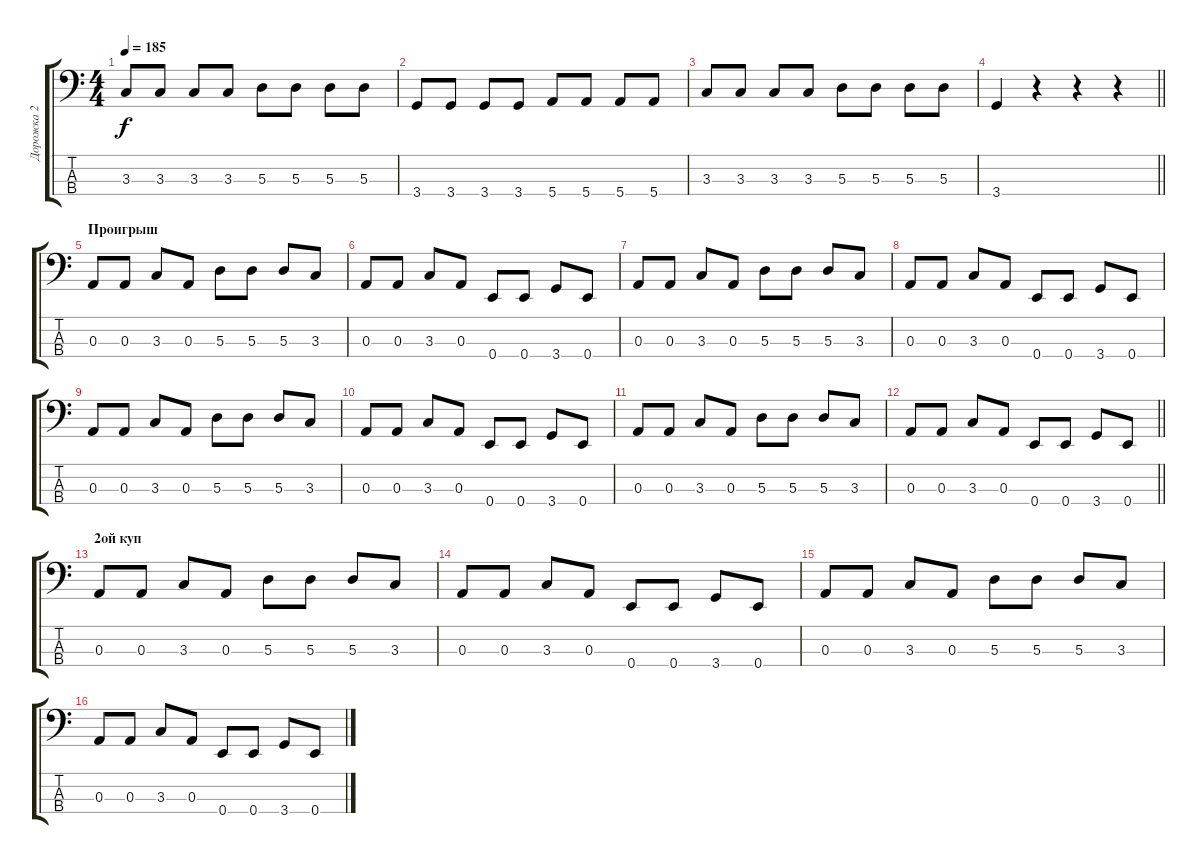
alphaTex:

\track ("Дорожка 2" "Дорожка 2") {instrument electricbasspick}
\staff {score tabs}
\tuning (G2 D2 A1 E1) {hide}
\ts (4 4)
\tempo 185
\clef f4
\ks c
3.3.8{dy f} 3.3.8 3.3.8 3.3.8 5.3.8 5.3.8 5.3.8 5.3.8 |
3.4.8 3.4.8 3.4.8 3.4.8 5.4.8 5.4.8 5.4.8 5.4.8 |
3.3.8 3.3.8 3.3.8 3.3.8 5.3.8 5.3.8 5.3.8 5.3.8 |
\barLineRight lightlight
3.4.4 r.4 r.4 r.4 |
\section ("" "Проигрыш")
0.3.8 0.3.8 3.3.8 0.3.8 5.3.8 5.3.8 5.3.8 3.3.8 |
0.3.8 0.3.8 3.3.8 0.3.8 0.4.8 0.4.8 3.4.8 0.4.8 |
0.3.8 0.3.8 3.3.8 0.3.8 5.3.8 5.3.8 5.3.8 3.3.8 |
0.3.8 0.3.8 3.3.8 0.3.8 0.4.8 0.4.8 3.4.8 0.4.8 |
0.3.8 0.3.8 3.3.8 0.3.8 5.3.8 5.3.8 5.3.8 3.3.8 |
0.3.8 0.3.8 3.3.8 0.3.8 0.4.8 0.4.8 3.4.8 0.4.8 |
0.3.8 0.3.8 3.3.8 0.3.8 5.3.8 5.3.8 5.3.8 3.3.8 |
\barLineRight lightlight
0.3.8 0.3.8 3.3.8 0.3.8 0.4.8 0.4.8 3.4.8 0.4.8 |
\section ("" "2ой куп")
0.3.8 0.3.8 3.3.8 0.3.8 5.3.8 5.3.8 5.3.8 3.3.8 |
0.3.8 0.3.8 3.3.8 0.3.8 0.4.8 0.4.8 3.4.8 0.4.8 |
0.3.8 0.3.8 3.3.8 0.3.8 5.3.8 5.3.8 5.3.8 3.3.8 |
0.3.8 0.3.8 3.3.8 0.3.8 0.4.8 0.4.8 3.4.8 0.4.8
